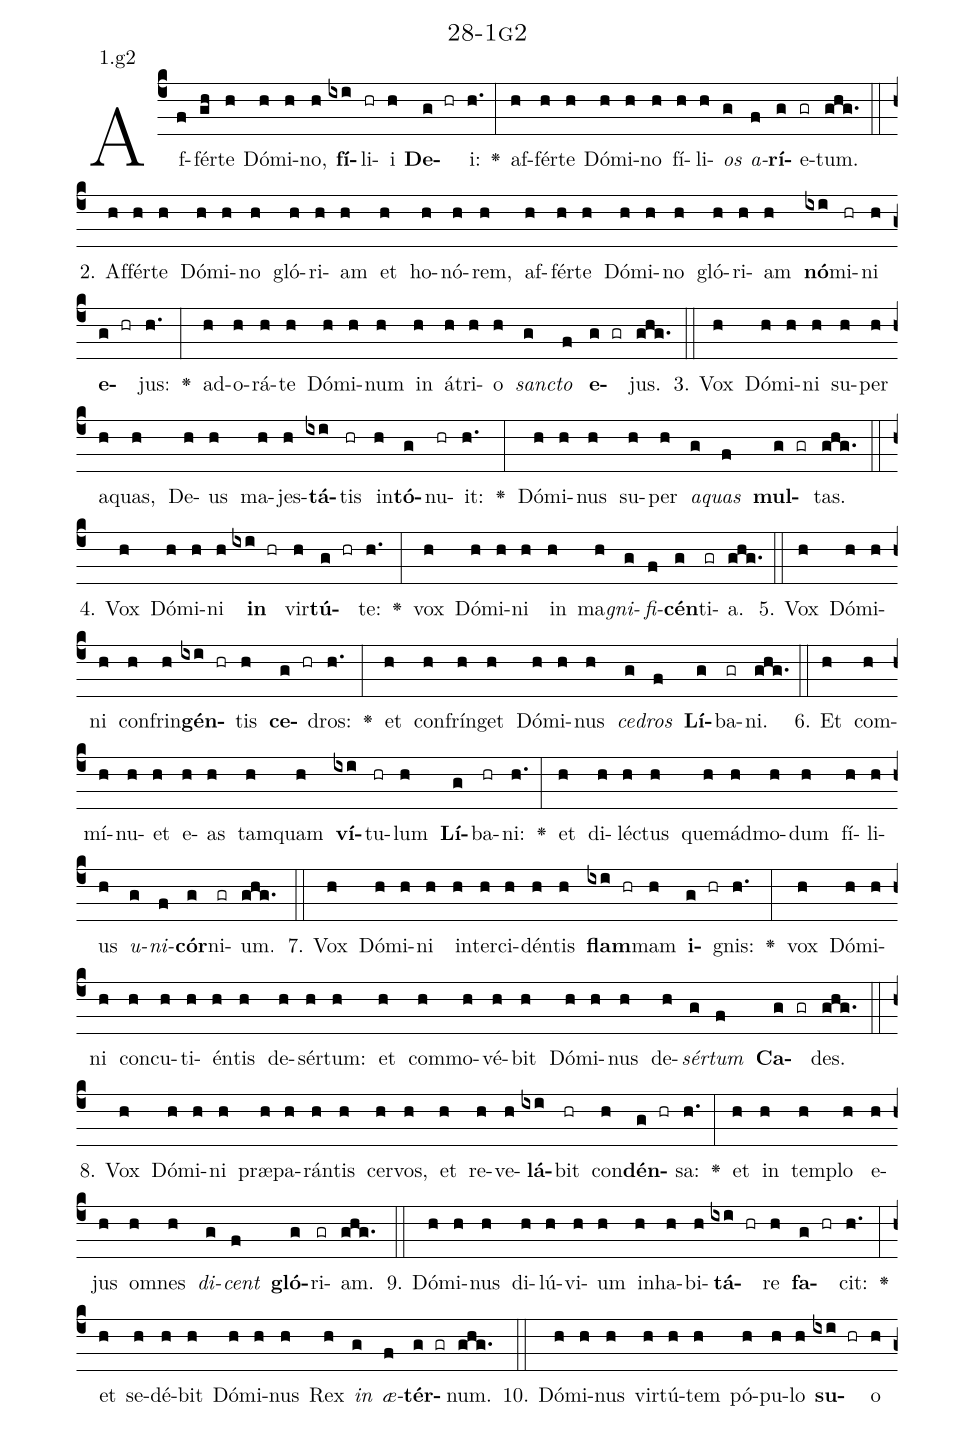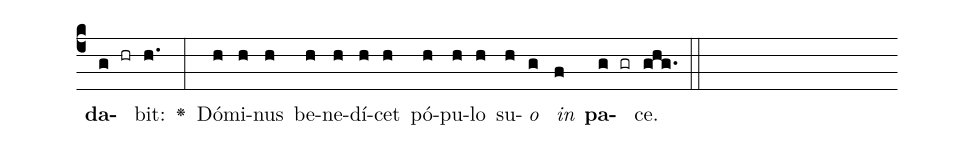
name: 28-1g2;
annotation: 1.g2;
%%
(c4)Af(f)fér(gh)te(h) Dó(h)mi(h)no,(h) <b>fí</b>(ixi)li(hr)i(h) <b>De</b>(g hr)i:(h.) <v>\greheightstar</v>(:) af(h)fér(h)te(h) Dó(h)mi(h)no(h) fí(h)li(h)<i>os</i>(g) <i>a</i>(f)<b>rí</b>(g)e(gr)tum.(ghg.) (::)
2. Af(h)fér(h)te(h) Dó(h)mi(h)no(h) gló(h)ri(h)am(h) et(h) ho(h)nó(h)rem,(h) af(h)fér(h)te(h) Dó(h)mi(h)no(h) gló(h)ri(h)am(h) <b>nó</b>(ixi)mi(hr)ni(h) <b>e</b>(g hr)jus:(h.) <v>\greheightstar</v>(:) ad(h)o(h)rá(h)te(h) Dó(h)mi(h)num(h) in(h) á(h)tri(h)o(h) <i>sanc</i>(g)<i>to</i>(f) <b>e</b>(g gr)jus.(ghg.) (::)
3. Vox(h) Dó(h)mi(h)ni(h) su(h)per(h) a(h)quas,(h) De(h)us(h) ma(h)jes(h)<b>tá</b>(ixi)tis(hr) in(h)<b>tó</b>(g)nu(hr)it:(h.) <v>\greheightstar</v>(:) Dó(h)mi(h)nus(h) su(h)per(h) <i>a</i>(g)<i>quas</i>(f) <b>mul</b>(g gr)tas.(ghg.) (::)
4. Vox(h) Dó(h)mi(h)ni(h) <b>in</b>(ixi hr) vir(h)<b>tú</b>(g hr)te:(h.) <v>\greheightstar</v>(:) vox(h) Dó(h)mi(h)ni(h) in(h) ma(h)<i>gni</i>(g)<i>fi</i>(f)<b>cén</b>(g)ti(gr)a.(ghg.) (::)
5. Vox(h) Dó(h)mi(h)ni(h) con(h)frin(h)<b>gén</b>(ixi hr)tis(h) <b>ce</b>(g hr)dros:(h.) <v>\greheightstar</v>(:) et(h) con(h)frín(h)get(h) Dó(h)mi(h)nus(h) <i>ce</i>(g)<i>dros</i>(f) <b>Lí</b>(g)ba(gr)ni.(ghg.) (::)
6. Et(h) com(h)mí(h)nu(h)et(h) e(h)as(h) tam(h)quam(h) <b>ví</b>(ixi)tu(hr)lum(h) <b>Lí</b>(g)ba(hr)ni:(h.) <v>\greheightstar</v>(:) et(h) di(h)léc(h)tus(h) quem(h)ád(h)mo(h)dum(h) fí(h)li(h)us(h) <i>u</i>(g)<i>ni</i>(f)<b>cór</b>(g)ni(gr)um.(ghg.) (::)
7. Vox(h) Dó(h)mi(h)ni(h) in(h)ter(h)ci(h)dén(h)tis(h) <b>flam</b>(ixi hr)mam(h) <b>i</b>(g hr)gnis:(h.) <v>\greheightstar</v>(:) vox(h) Dó(h)mi(h)ni(h) con(h)cu(h)ti(h)én(h)tis(h) de(h)sér(h)tum:(h) et(h) com(h)mo(h)vé(h)bit(h) Dó(h)mi(h)nus(h) de(h)<i>sér</i>(g)<i>tum</i>(f) <b>Ca</b>(g gr)des.(ghg.) (::)
8. Vox(h) Dó(h)mi(h)ni(h) præ(h)pa(h)rán(h)tis(h) cer(h)vos,(h) et(h) re(h)ve(h)<b>lá</b>(ixi)bit(hr) con(h)<b>dén</b>(g hr)sa:(h.) <v>\greheightstar</v>(:) et(h) in(h) tem(h)plo(h) e(h)jus(h) om(h)nes(h) <i>di</i>(g)<i>cent</i>(f) <b>gló</b>(g)ri(gr)am.(ghg.) (::)
9. Dó(h)mi(h)nus(h) di(h)lú(h)vi(h)um(h) in(h)ha(h)bi(h)<b>tá</b>(ixi hr)re(h) <b>fa</b>(g hr)cit:(h.) <v>\greheightstar</v>(:) et(h) se(h)dé(h)bit(h) Dó(h)mi(h)nus(h) Rex(h) <i>in</i>(g) <i>æ</i>(f)<b>tér</b>(g gr)num.(ghg.) (::)
10. Dó(h)mi(h)nus(h) vir(h)tú(h)tem(h) pó(h)pu(h)lo(h) <b>su</b>(ixi hr)o(h) <b>da</b>(g hr)bit:(h.) <v>\greheightstar</v>(:) Dó(h)mi(h)nus(h) be(h)ne(h)dí(h)cet(h) pó(h)pu(h)lo(h) su(h)<i>o</i>(g) <i>in</i>(f) <b>pa</b>(g gr)ce.(ghg.) (::)
